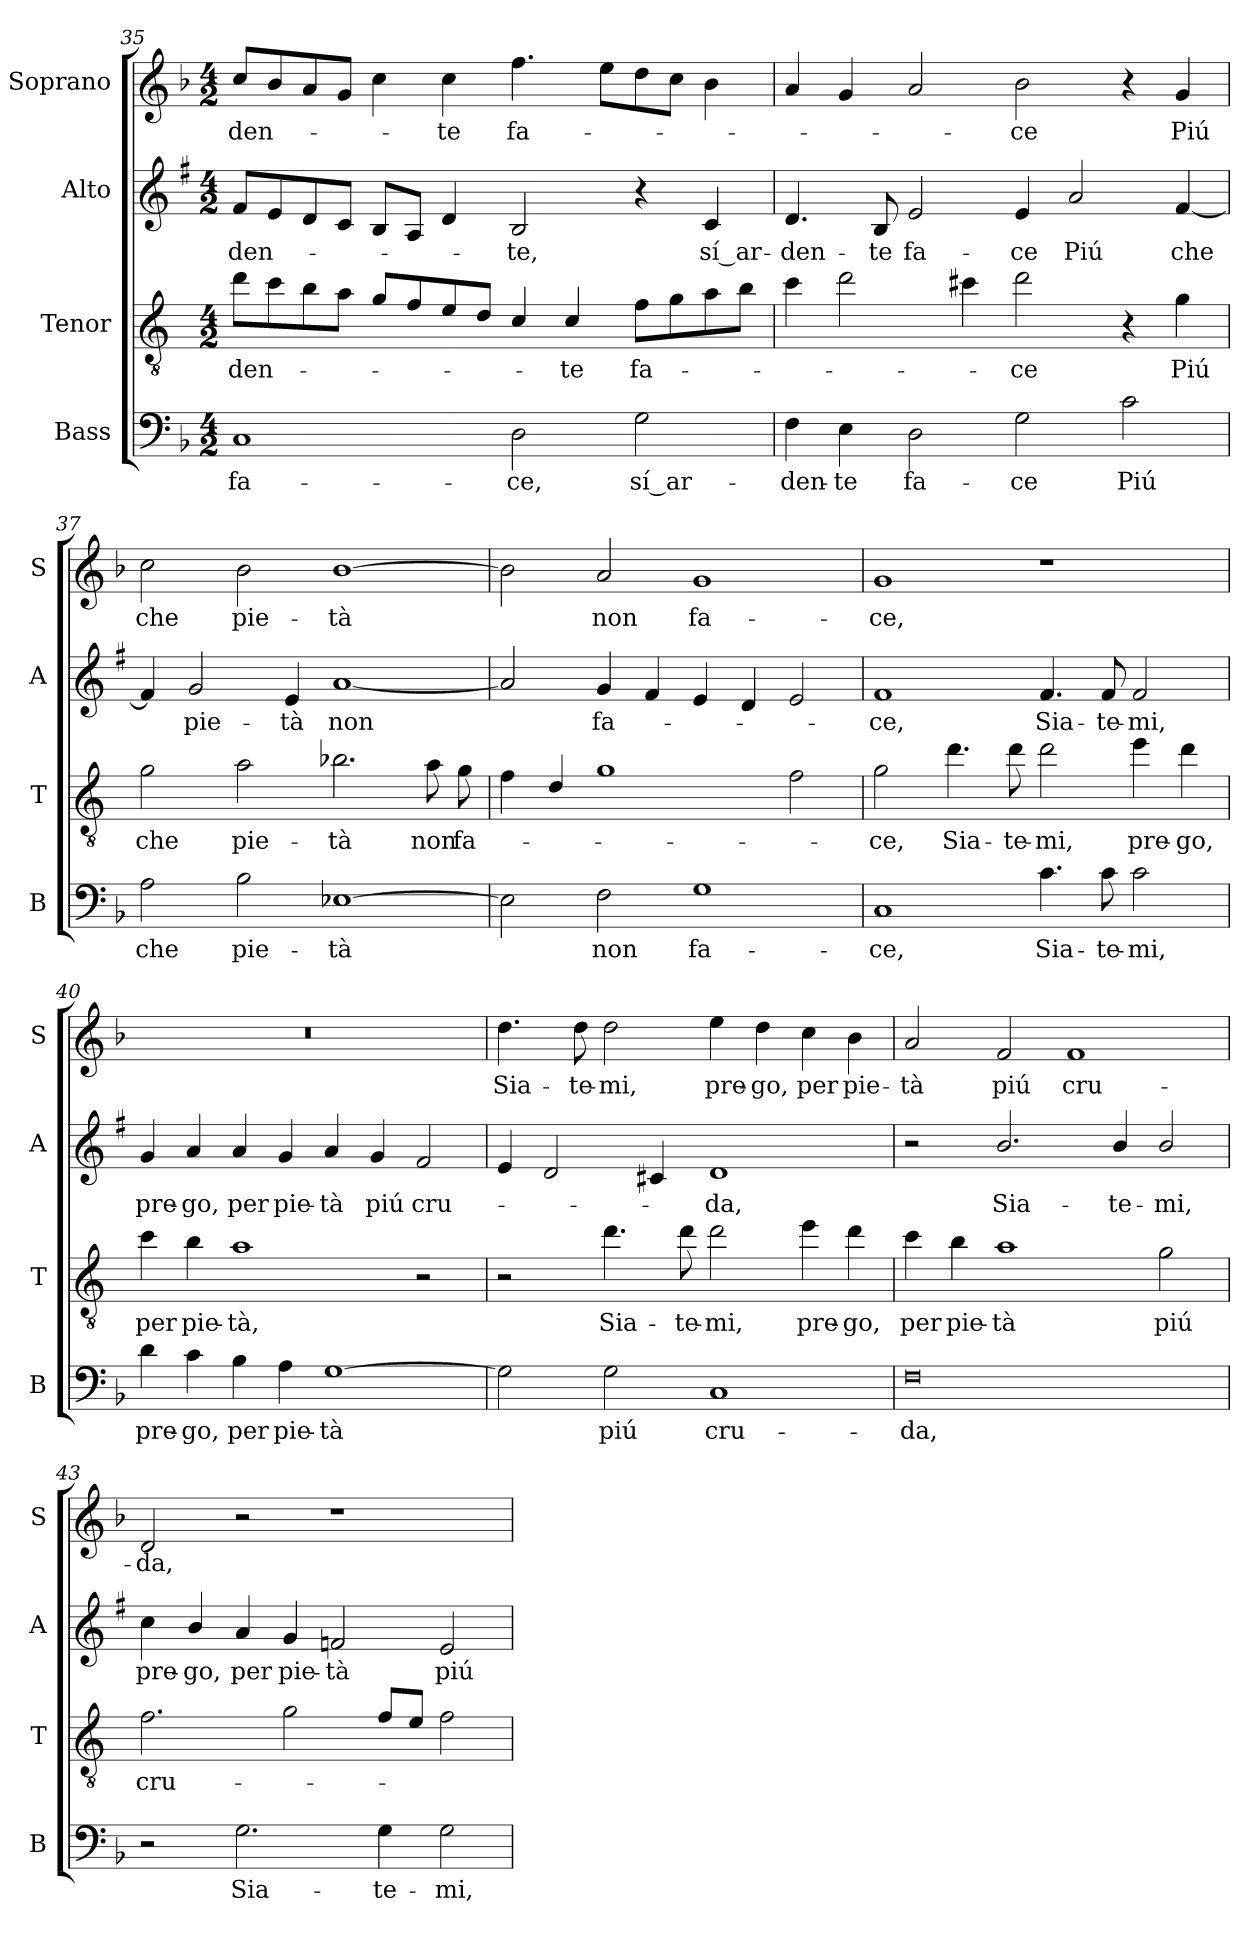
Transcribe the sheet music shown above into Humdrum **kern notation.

**kern	**text	**kern	**text	**kern	**text	**kern	**text
*part4	*part4	*part3	*part3	*part2	*part2	*part1	*part1
*staff4	*staff4	*staff3	*staff3	*staff2	*staff2	*staff1	*staff1
*I"Bass	*	*I"Tenor	*	*I"Alto	*	*I"Soprano	*
*I'B	*	*I'T	*	*I'A	*	*I'S	*
!!LO:LB:g=z
*clefF4	*	*clefGv2	*	*clefG2	*	*clefG2	*
*	*	*ITrd4c7	*	*ITrd1c2	*	*	*
*k[b-]	*	*k[b-]	*	*k[b-]	*	*k[b-]	*
*F:	*	*F:	*	*F:	*	*F:	*
*M4/2	*	*M4/2	*	*M4/2	*	*M4/2	*
=35	=35	=35	=35	=35	=35	=35	=35
!	!LO:LY:b	!	!LO:LY:b	!	!LO:LY:b	!	!LO:LY:b
1C	fa-	8g\L	-den-	8e/L	-den-	8cc/L	-den-
.	.	8f\	.	8d/	.	8b-/	.
.	.	8e\	.	8c/	.	8a/	.
.	.	8d\J	.	8B-/J	.	8g/J	.
.	.	8c/L	.	8A/L	.	4cc\	.
.	.	8B-/	.	8G/J	.	.	.
!	!	!	!	!	!	!	!LO:LY:b
.	.	8A/	.	4c/	.	4cc\	-te
.	.	8G/J	.	.	.	.	.
!	!LO:LY:b	!	!	!	!LO:LY:b	!	!LO:LY:b
2D\	-ce,	4F/	.	2A/	-te,	4.ff\	fa-
!	!	!	!LO:LY:b	!	!	!	!
.	.	4F/	-te	.	.	.	.
.	.	.	.	.	.	8ee\L	.
!	!LO:LY:b	!	!LO:LY:b	!	!	!	!
2G\	sí ar-	8B-\L	fa-	4r	.	8dd\	.
.	.	8c\	.	.	.	8cc\J	.
!	!	!	!	!	!LO:LY:b	!	!
.	.	8d\	.	4B-/	sí ar-	4b-\	.
.	.	8e\J	.	.	.	.	.
=36	=36	=36	=36	=36	=36	=36	=36
!	!LO:LY:b	!	!	!	!LO:LY:b	!	!
4F\	-den-	4f\	.	4.c/	-den-	4a/	.
!	!LO:LY:b	!	!	!	!	!	!
4E\	-te	2g\	.	.	.	4g/	.
!	!	!	!	!	!LO:LY:b	!	!
.	.	.	.	8A/	-te	.	.
!	!LO:LY:b	!	!	!	!LO:LY:b	!	!
2D\	fa-	.	.	2d/	fa-	2a/	.
.	.	4f#X\	.	.	.	.	.
!	!LO:LY:b	!	!LO:LY:b	!	!LO:LY:b	!	!LO:LY:b
2G\	-ce	2g\	-ce	4d/	-ce	2b-\	-ce
!	!	!	!	!	!LO:LY:b	!	!
.	.	.	.	2g/	Piú	.	.
!	!LO:LY:b	!	!	!	!	!	!
2c\	Piú	4r	.	.	.	4r	.
!	!	!	!LO:LY:b	!	!LO:LY:b	!	!LO:LY:b
.	.	4c\	Piú	[4e/	che	4g/	Piú
=37	=37	=37	=37	=37	=37	=37	=37
!	!LO:LY:b	!	!LO:LY:b	!	!	!	!LO:LY:b
2A\	che	2c\	che	4e/]	.	2cc\	che
!	!	!	!	!	!LO:LY:b	!	!
.	.	.	.	2f/	pie-	.	.
!	!LO:LY:b	!	!LO:LY:b	!	!	!	!LO:LY:b
2B-\	pie-	2d\	pie-	.	.	2b-\	pie-
!	!	!	!	!	!LO:LY:b	!	!
.	.	.	.	4d/	-tà	.	.
!	!LO:LY:b	!	!LO:LY:b	!	!LO:LY:b	!	!LO:LY:b
[1E-X	-tà	2.e-X\	-tà	[1g	non	[1b-	-tà
!	!	!	!LO:LY:b	!	!	!	!
.	.	8d\	non	.	.	.	.
!	!	!	!LO:LY:b	!	!	!	!
.	.	8c\	fa-	.	.	.	.
!!LO:PB:g=z
=38	=38	=38	=38	=38	=38	=38	=38
2E-\]	.	4B-\	.	2g/]	.	2b-\]	.
.	.	4G/	.	.	.	.	.
!	!LO:LY:b	!	!	!	!LO:LY:b	!	!LO:LY:b
2F\	non	1c	.	4f/	fa-	2a/	non
.	.	.	.	4e/	.	.	.
!	!LO:LY:b	!	!	!	!	!	!LO:LY:b
1G	fa-	.	.	4d/	.	1g	fa-
.	.	.	.	4c/	.	.	.
.	.	2B-\	.	2d/	.	.	.
=39	=39	=39	=39	=39	=39	=39	=39
!	!LO:LY:b	!	!LO:LY:b	!	!LO:LY:b	!	!LO:LY:b
1C	-ce,	2c\	-ce,	1e	-ce,	1g	-ce,
!	!	!	!LO:LY:b	!	!	!	!
.	.	4.g\	Sia-	.	.	.	.
!	!	!	!LO:LY:b	!	!	!	!
.	.	8g\	-te-	.	.	.	.
!	!LO:LY:b	!	!LO:LY:b	!	!LO:LY:b	!	!
4.c\	Sia-	2g\	-mi,	4.e/	Sia-	1r	.
!	!LO:LY:b	!	!	!	!LO:LY:b	!	!
8c\	-te-	.	.	8e/	-te-	.	.
!	!LO:LY:b	!	!LO:LY:b	!	!LO:LY:b	!	!
2c\	-mi,	4a\	pre-	2e/	-mi,	.	.
!	!	!	!LO:LY:b	!	!	!	!
.	.	4g\	-go,	.	.	.	.
=40	=40	=40	=40	=40	=40	=40	=40
!	!LO:LY:b	!	!LO:LY:b	!	!LO:LY:b	!	!
4d\	pre-	4f\	per	4f/	pre-	0r	.
!	!LO:LY:b	!	!LO:LY:b	!	!LO:LY:b	!	!
4c\	-go,	4e\	pie-	4g/	-go,	.	.
!	!LO:LY:b	!	!LO:LY:b	!	!LO:LY:b	!	!
4B-\	per	1d	-tà,	4g/	per	.	.
!	!LO:LY:b	!	!	!	!LO:LY:b	!	!
4A\	pie-	.	.	4f/	pie-	.	.
!	!LO:LY:b	!	!	!	!LO:LY:b	!	!
[1G	-tà	.	.	4g/	-tà	.	.
!	!	!	!	!	!LO:LY:b	!	!
.	.	.	.	4f/	piú	.	.
!	!	!	!	!	!LO:LY:b	!	!
.	.	2r	.	2e/	cru-	.	.
!!LO:LB:g=z
=41	=41	=41	=41	=41	=41	=41	=41
!	!	!	!	!	!	!	!LO:LY:b
2G\]	.	2r	.	4d/	.	4.dd\	Sia-
.	.	.	.	2c/	.	.	.
!	!	!	!	!	!	!	!LO:LY:b
.	.	.	.	.	.	8dd\	-te-
!	!LO:LY:b	!	!LO:LY:b	!	!	!	!LO:LY:b
2G\	piú	4.g\	Sia-	.	.	2dd\	-mi,
.	.	.	.	4Bn/	.	.	.
!	!	!	!LO:LY:b	!	!	!	!
.	.	8g\	-te-	.	.	.	.
!	!LO:LY:b	!	!LO:LY:b	!	!LO:LY:b	!	!LO:LY:b
1C	cru-	2g\	-mi,	1c	-da,	4ee\	pre-
!	!	!	!	!	!	!	!LO:LY:b
.	.	.	.	.	.	4dd\	-go,
!	!	!	!LO:LY:b	!	!	!	!LO:LY:b
.	.	4a\	pre-	.	.	4cc\	per
!	!	!	!LO:LY:b	!	!	!	!LO:LY:b
.	.	4g\	-go,	.	.	4b-\	pie-
=42	=42	=42	=42	=42	=42	=42	=42
!	!LO:LY:b	!	!LO:LY:b	!	!	!	!LO:LY:b
0F	-da,	4f\	per	2r	.	2a/	-tà
!	!	!	!LO:LY:b	!	!	!	!
.	.	4e\	pie-	.	.	.	.
!	!	!	!LO:LY:b	!	!LO:LY:b	!	!LO:LY:b
.	.	1d	-tà	2.a/	Sia-	2f/	piú
!	!	!	!	!	!	!	!LO:LY:b
.	.	.	.	.	.	1f	cru-
!	!	!	!	!	!LO:LY:b	!	!
.	.	.	.	4a/	-te-	.	.
!	!	!	!LO:LY:b	!	!LO:LY:b	!	!
.	.	2c\	piú	2a/	-mi,	.	.
=43	=43	=43	=43	=43	=43	=43	=43
!	!	!	!LO:LY:b	!	!LO:LY:b	!	!LO:LY:b
2r	.	2.B-\	cru-	4b-\	pre-	2d/	-da,
!	!	!	!	!	!LO:LY:b	!	!
.	.	.	.	4a/	-go,	.	.
!	!LO:LY:b	!	!	!	!LO:LY:b	!	!
2.G\	Sia-	.	.	4g/	per	2r	.
!	!	!	!	!	!LO:LY:b	!	!
.	.	2c\	.	4f/	pie-	.	.
!	!	!	!	!	!LO:LY:b	!	!
.	.	.	.	2e-X/	-tà	1r	.
!	!LO:LY:b	!	!	!	!	!	!
4G\	-te-	8B-/L	.	.	.	.	.
.	.	8A/J	.	.	.	.	.
!	!LO:LY:b	!	!	!	!LO:LY:b	!	!
2G\	-mi,	2B-\	.	2d/	piú	.	.
=	=	=	=	=	=	=	=
*-	*-	*-	*-	*-	*-	*-	*-
